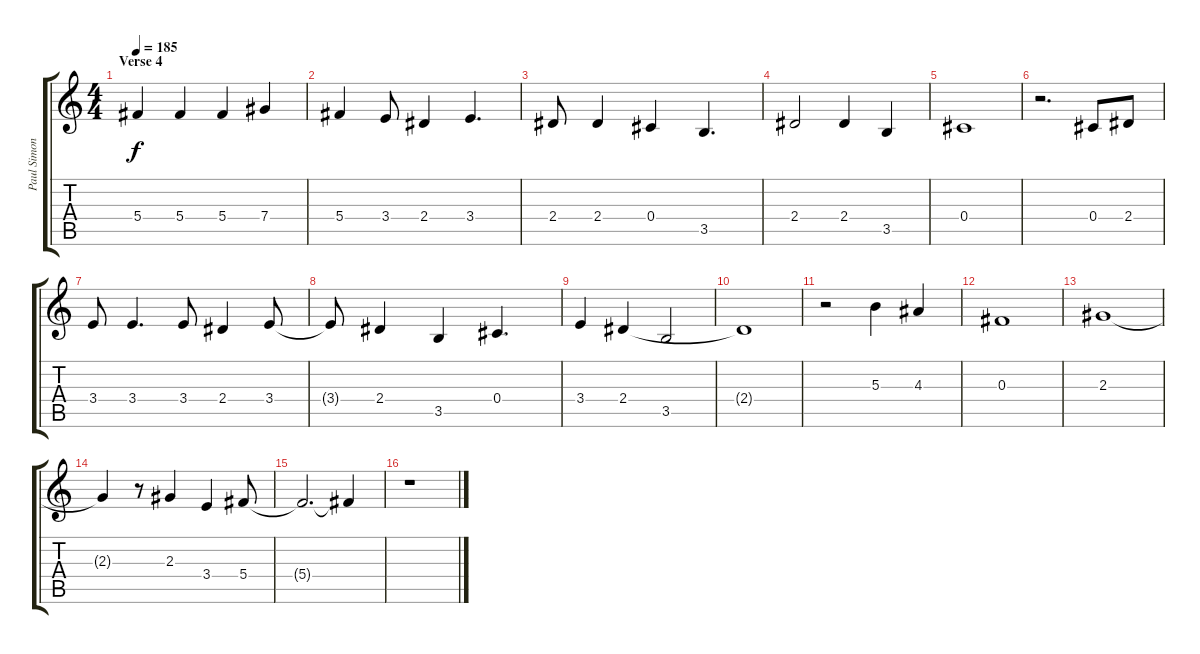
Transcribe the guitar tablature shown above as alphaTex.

\track ("Paul Simon" "Paul Simon") {instrument acousticguitarnylon}
\staff {score tabs}
\tuning (Eb4 Bb3 Gb3 Db3 Ab2 Eb2) {hide}
\ts (4 4)
\section ("" "Verse 4")
\tempo 185
\clef g2
\ks c
5.4.4{dy f} 5.4.4 5.4.4 7.4.4 |
5.4.4 3.4.8 2.4.4 3.4.4{d} |
2.4.8 2.4.4 0.4.4 3.5.4{d} |
2.4.2 2.4.4 3.5.4 |
0.4.1 |
r.2{d} 0.4.8 2.4.8 |
3.4.8 3.4.4{d} 3.4.8 2.4.4 3.4.8 |
3.4{t}.8 2.4.4 3.5.4 0.4.4{d} |
3.4.4 2.4.4 3.5.2 |
2.4{t}.1 |
r.2 5.3.4 4.3.4 |
0.3.1 |
2.3.1 |
2.3{t}.4 r.8 2.3.4 3.4.4 5.4.8 |
5.4{t}.2{d} 5.4{t}.4 |
r.1
